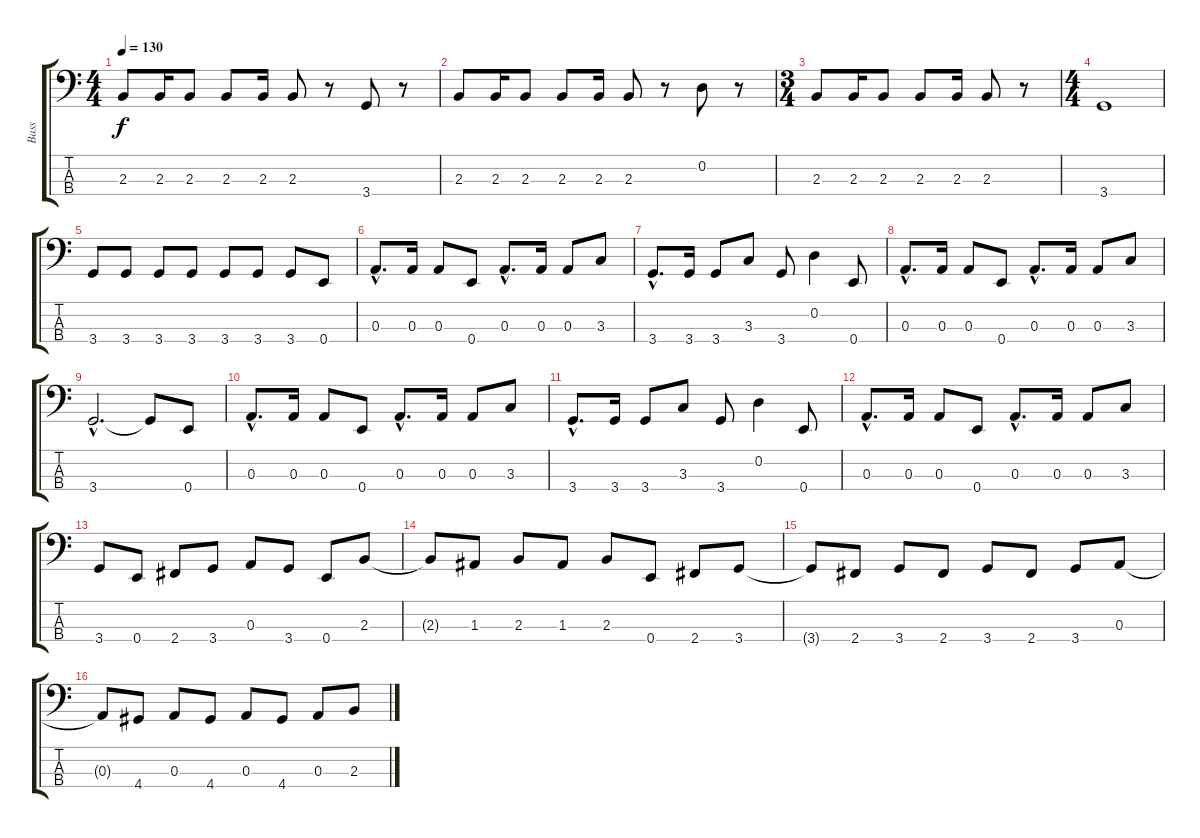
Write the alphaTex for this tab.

\track ("Bass" "Bass") {instrument electricbassfinger}
\staff {score tabs}
\tuning (G2 D2 A1 E1) {hide}
\ts (4 4)
\tempo 130
\clef f4
\ks c
2.3.8{dy f} 2.3.16 2.3.8 2.3.8 2.3.16 2.3.8 r.8 3.4.8 r.8 |
2.3.8 2.3.16 2.3.8 2.3.8 2.3.16 2.3.8 r.8 0.2.8 r.8 |
\ts (3 4)
2.3.8 2.3.16 2.3.8 2.3.8 2.3.16 2.3.8 r.8 |
\ts (4 4)
3.4.1 |
3.4.8 3.4.8 3.4.8 3.4.8 3.4.8 3.4.8 3.4.8 0.4.8 |
0.3{hac}.8{d} 0.3.16 0.3.8 0.4.8 0.3{hac}.8{d} 0.3.16 0.3.8 3.3.8 |
3.4{hac}.8{d} 3.4.16 3.4.8 3.3.8 3.4.8 0.2.4 0.4.8 |
0.3{hac}.8{d} 0.3.16 0.3.8 0.4.8 0.3{hac}.8{d} 0.3.16 0.3.8 3.3.8 |
3.4{hac}.2{d} 3.4{t}.8 0.4.8 |
0.3{hac}.8{d} 0.3.16 0.3.8 0.4.8 0.3{hac}.8{d} 0.3.16 0.3.8 3.3.8 |
3.4{hac}.8{d} 3.4.16 3.4.8 3.3.8 3.4.8 0.2.4 0.4.8 |
0.3{hac}.8{d} 0.3.16 0.3.8 0.4.8 0.3{hac}.8{d} 0.3.16 0.3.8 3.3.8 |
3.4.8 0.4.8 2.4.8 3.4.8 0.3.8 3.4.8 0.4.8 2.3.8 |
2.3{t}.8 1.3.8 2.3.8 1.3.8 2.3.8 0.4.8 2.4.8 3.4.8 |
3.4{t}.8 2.4.8 3.4.8 2.4.8 3.4.8 2.4.8 3.4.8 0.3.8 |
0.3{t}.8 4.4.8 0.3.8 4.4.8 0.3.8 4.4.8 0.3.8 2.3.8
